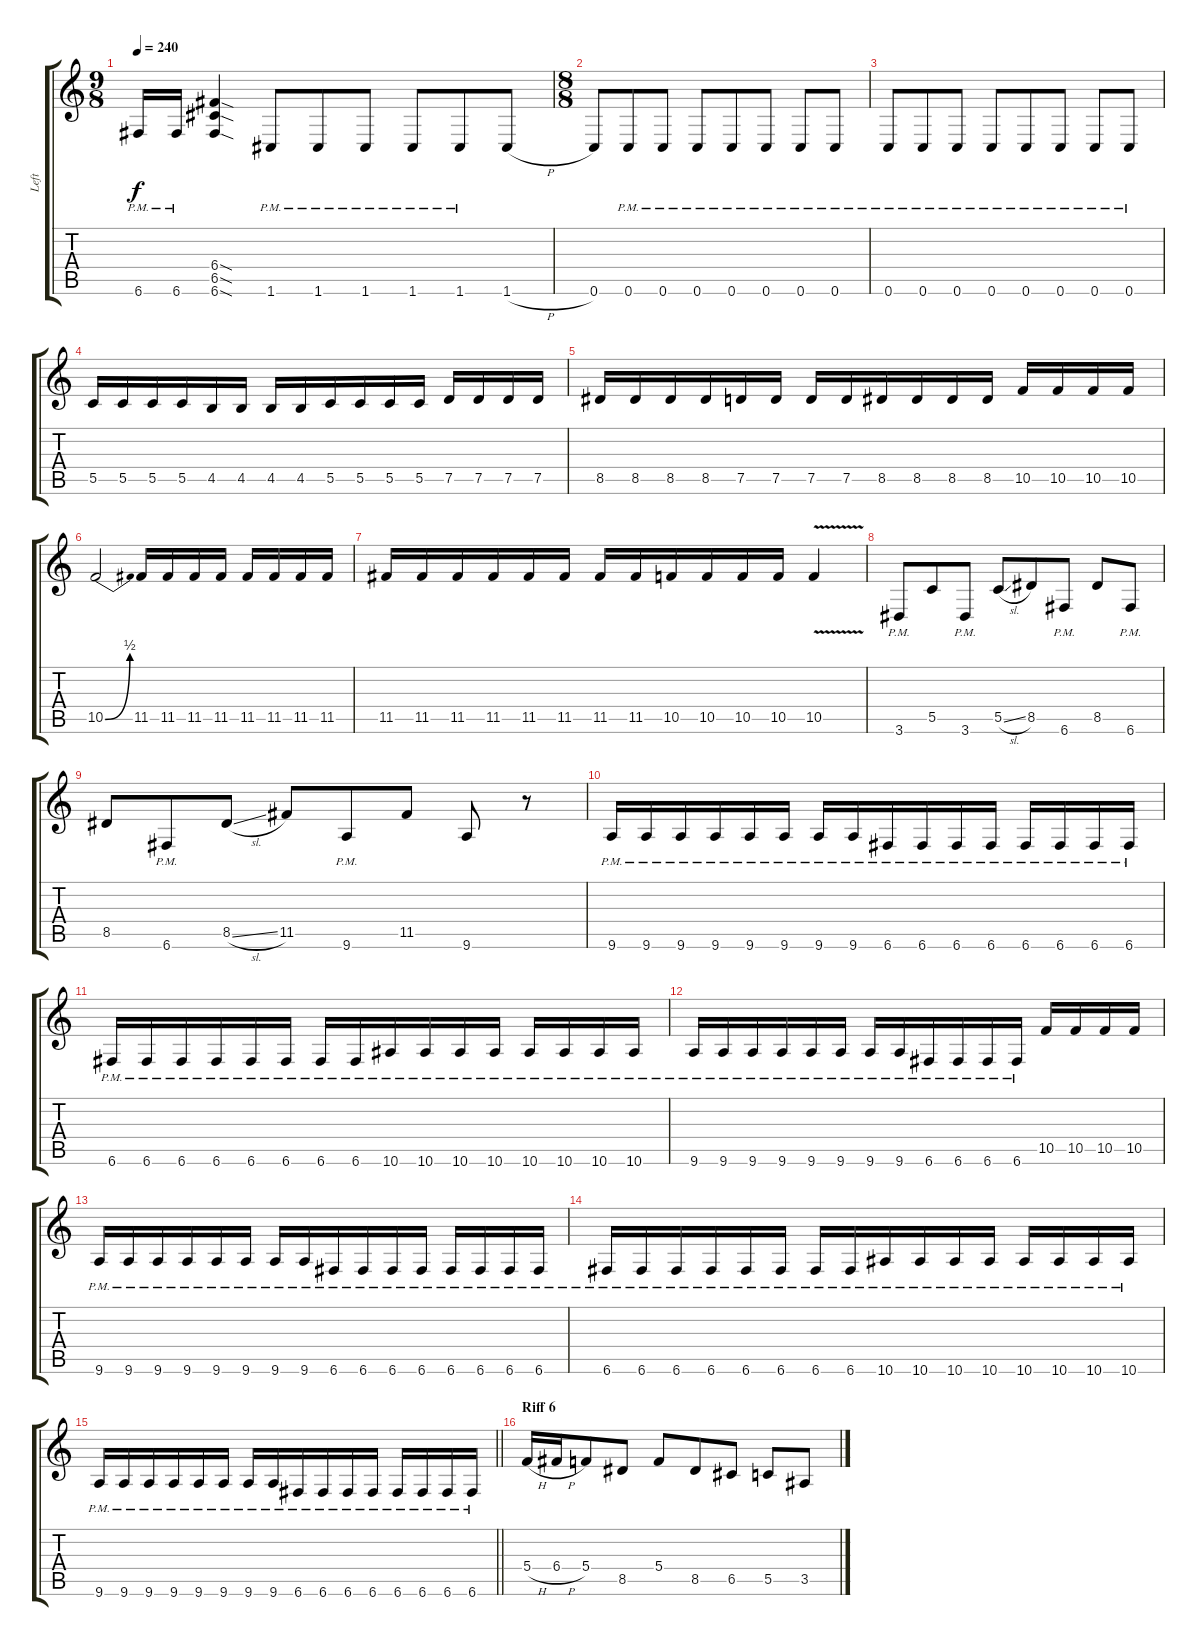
\track ("Left" "Left") {instrument distortionguitar}
\staff {score tabs}
\tuning (D4 A3 F3 C3 G2 C2) {hide}
\ts (9 8)
\tempo 240
\clef g2
\ks c
6.6{pm}.16{dy f} 6.6{pm}.16 (6.4{sod} 6.5{sod} 6.6{sod}).4 1.6{pm}.8 1.6{pm}.8 1.6{pm}.8 1.6{pm}.8 1.6{pm}.8 1.6{h}.8 |
\ts (8 8)
0.6.8 0.6{pm}.8 0.6{pm}.8 0.6{pm}.8 0.6{pm}.8 0.6{pm}.8 0.6{pm}.8 0.6{pm}.8 |
0.6{pm}.8 0.6{pm}.8 0.6{pm}.8 0.6{pm}.8 0.6{pm}.8 0.6{pm}.8 0.6{pm}.8 0.6{pm}.8 |
5.5.16 5.5.16 5.5.16 5.5.16 4.5.16 4.5.16 4.5.16 4.5.16 5.5.16 5.5.16 5.5.16 5.5.16 7.5.16 7.5.16 7.5.16 7.5.16 |
8.5.16 8.5.16 8.5.16 8.5.16 7.5.16 7.5.16 7.5.16 7.5.16 8.5.16 8.5.16 8.5.16 8.5.16 10.5.16 10.5.16 10.5.16 10.5.16 |
10.5{be (bend 0 0 60 2)}.2 11.5.16 11.5.16 11.5.16 11.5.16 11.5.16 11.5.16 11.5.16 11.5.16 |
11.5.16 11.5.16 11.5.16 11.5.16 11.5.16 11.5.16 11.5.16 11.5.16 10.5.16 10.5.16 10.5.16 10.5.16 10.5{v}.4 |
3.6{pm}.8 5.5.8 3.6{pm}.8 5.5{sl}.8 8.5.8 6.6{pm}.8 8.5.8 6.6{pm}.8 |
8.5.8 6.6{pm}.8 8.5{sl}.8 11.5.8 9.6{pm}.8 11.5.8 9.6.8 r.8 |
9.6{pm}.16 9.6{pm}.16 9.6{pm}.16 9.6{pm}.16 9.6{pm}.16 9.6{pm}.16 9.6{pm}.16 9.6{pm}.16 6.6{pm}.16 6.6{pm}.16 6.6{pm}.16 6.6{pm}.16 6.6{pm}.16 6.6{pm}.16 6.6{pm}.16 6.6{pm}.16 |
6.6{pm}.16 6.6{pm}.16 6.6{pm}.16 6.6{pm}.16 6.6{pm}.16 6.6{pm}.16 6.6{pm}.16 6.6{pm}.16 10.6{pm}.16 10.6{pm}.16 10.6{pm}.16 10.6{pm}.16 10.6{pm}.16 10.6{pm}.16 10.6{pm}.16 10.6{pm}.16 |
9.6{pm}.16 9.6{pm}.16 9.6{pm}.16 9.6{pm}.16 9.6{pm}.16 9.6{pm}.16 9.6{pm}.16 9.6{pm}.16 6.6{pm}.16 6.6{pm}.16 6.6{pm}.16 6.6{pm}.16 10.5.16 10.5.16 10.5.16 10.5.16 |
9.6{pm}.16 9.6{pm}.16 9.6{pm}.16 9.6{pm}.16 9.6{pm}.16 9.6{pm}.16 9.6{pm}.16 9.6{pm}.16 6.6{pm}.16 6.6{pm}.16 6.6{pm}.16 6.6{pm}.16 6.6{pm}.16 6.6{pm}.16 6.6{pm}.16 6.6{pm}.16 |
6.6{pm}.16 6.6{pm}.16 6.6{pm}.16 6.6{pm}.16 6.6{pm}.16 6.6{pm}.16 6.6{pm}.16 6.6{pm}.16 10.6{pm}.16 10.6{pm}.16 10.6{pm}.16 10.6{pm}.16 10.6{pm}.16 10.6{pm}.16 10.6{pm}.16 10.6{pm}.16 |
\barLineRight lightlight
9.6{pm}.16 9.6{pm}.16 9.6{pm}.16 9.6{pm}.16 9.6{pm}.16 9.6{pm}.16 9.6{pm}.16 9.6{pm}.16 6.6{pm}.16 6.6{pm}.16 6.6{pm}.16 6.6{pm}.16 6.6{pm}.16 6.6{pm}.16 6.6{pm}.16 6.6{pm}.16 |
\section ("" "Riff 6")
5.4{h}.16 6.4{h}.16 5.4.8 8.5.8 5.4.8 8.5.8 6.5.8 5.5.8 3.5.8
